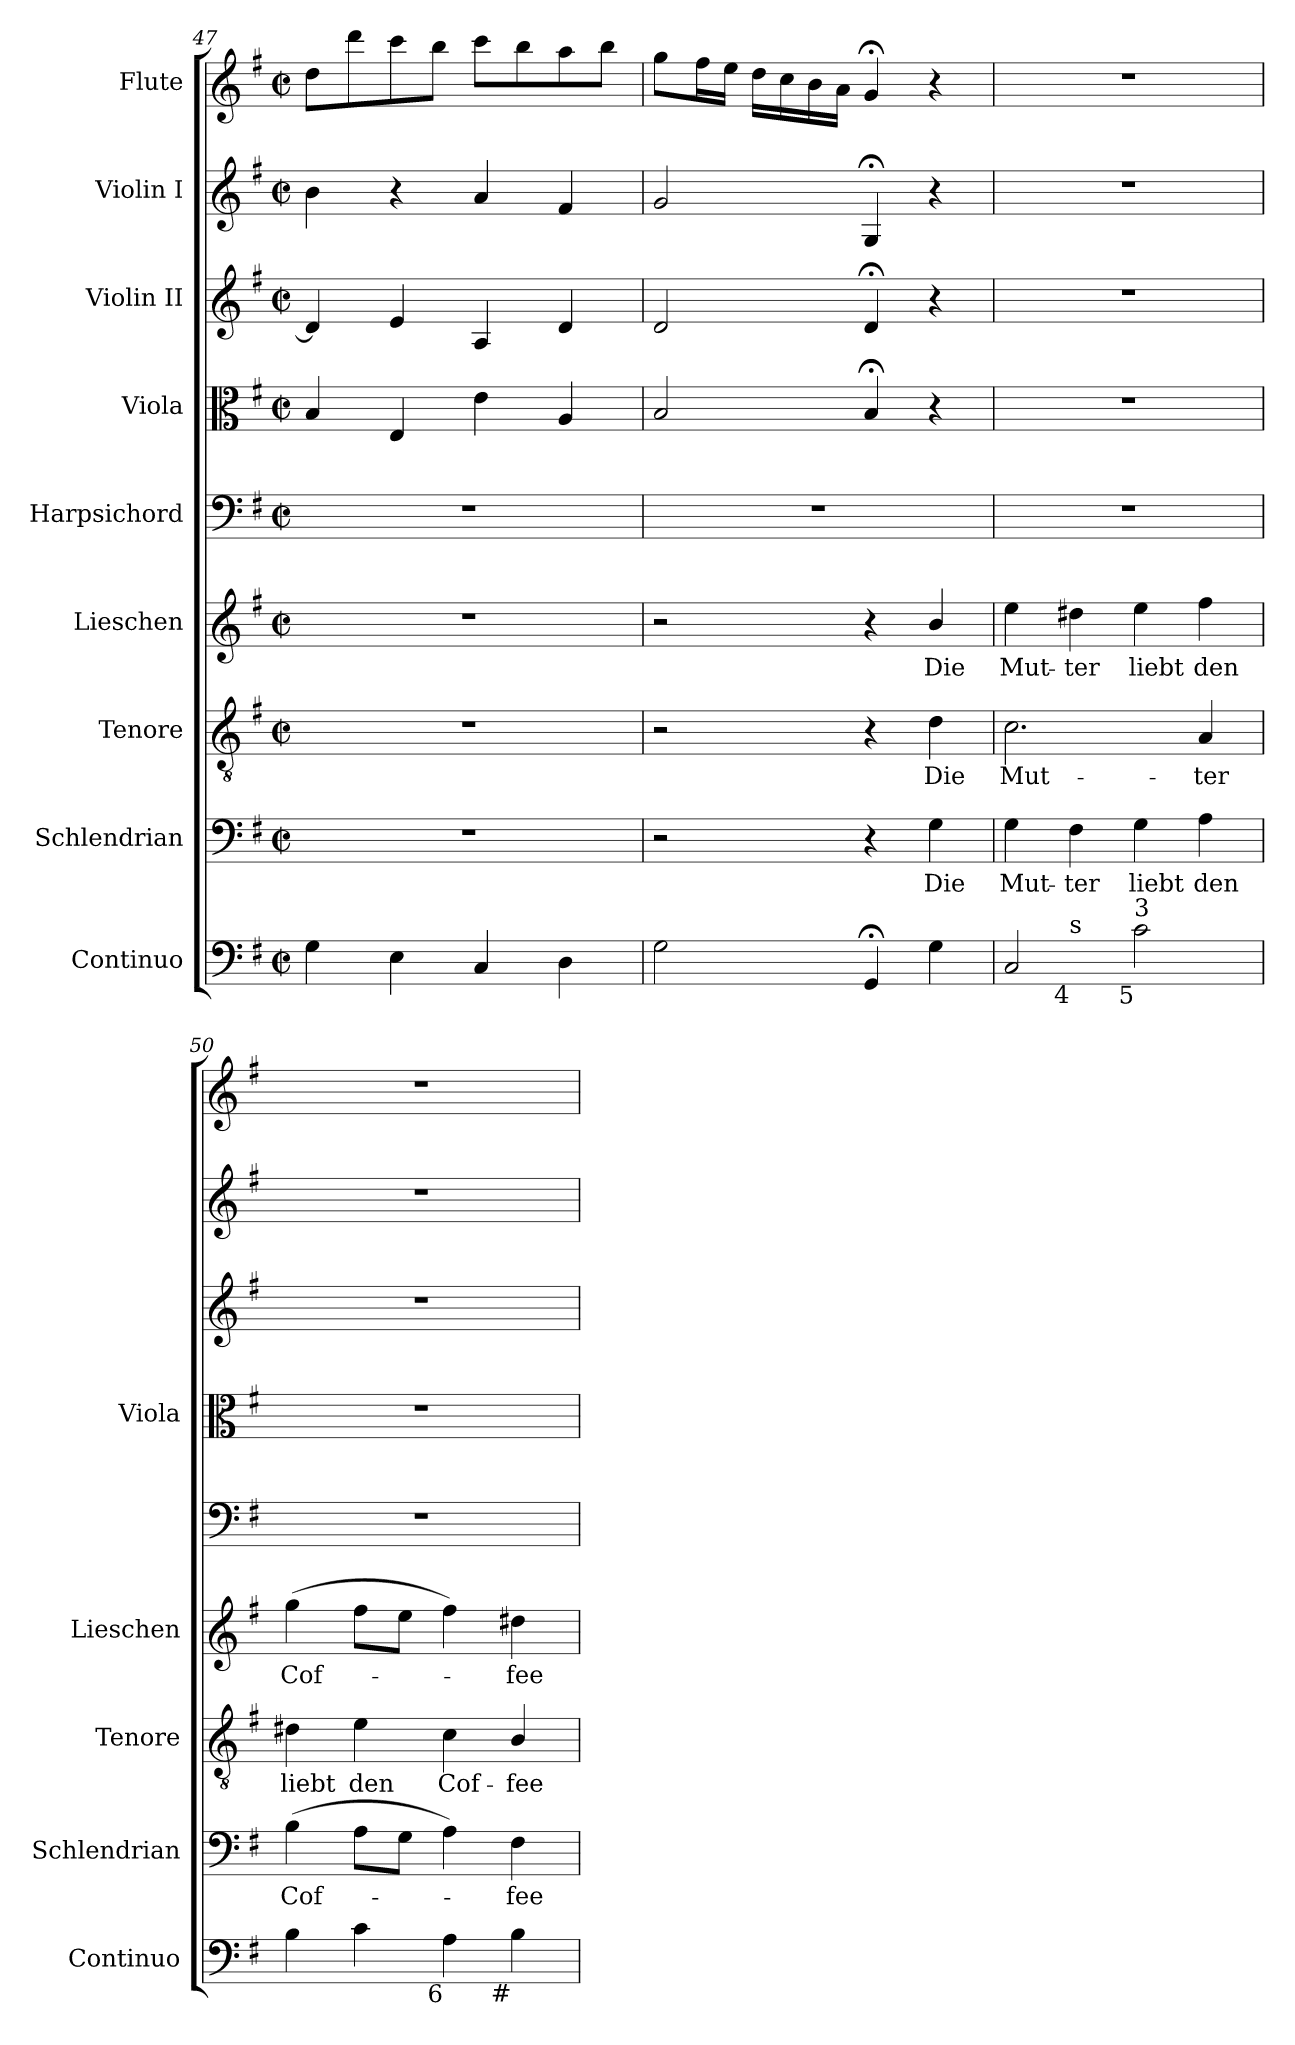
**kern	**kern	**text	**kern	**text	**kern	**text	**kern	**kern	**kern	**kern	**kern
*part9	*part8	*part8	*part7	*part7	*part6	*part6	*part5	*part4	*part3	*part2	*part1
*staff9	*staff8	*staff8	*staff7	*staff7	*staff6	*staff6	*staff5	*staff4	*staff3	*staff2	*staff1
*I"Continuo	*I"Schlendrian	*	*I"Tenore	*	*I"Lieschen	*	*I"Harpsichord	*I"Viola	*I"Violin II	*I"Violin I	*I"Flute
*I'Continuo	*I'Schlendrian	*	*I'Tenore	*	*I'Lieschen	*	*	*I'Viola	*	*	*
!!LO:LB:g=z
*clefF4	*clefF4	*	*clefGv2	*	*clefG2	*	*clefF4	*clefC3	*clefG2	*clefG2	*clefG2
*	*	*	*ITrd7c12	*	*	*	*	*	*	*	*
*k[f#]	*k[f#]	*	*k[f#]	*	*k[f#]	*	*k[f#]	*k[f#]	*k[f#]	*k[f#]	*k[f#]
*G:	*G:	*	*G:	*	*G:	*	*G:	*G:	*G:	*G:	*G:
*M2/2	*M2/2	*	*M2/2	*	*M2/2	*	*M2/2	*M2/2	*M2/2	*M2/2	*M2/2
*met(c|)	*met(c|)	*	*met(c|)	*	*met(c|)	*	*met(c|)	*met(c|)	*met(c|)	*met(c|)	*met(c|)
=47	=47	=47	=47	=47	=47	=47	=47	=47	=47	=47	=47
4Gi\	1r	.	1r	.	1r	.	1r	4Bi/	4di/]	4bi\	8ddi\L
.	.	.	.	.	.	.	.	.	.	.	8dddi\
4Ei\	.	.	.	.	.	.	.	4Ei/	4ei/	4r	8ccci\
.	.	.	.	.	.	.	.	.	.	.	8bbi\J
4Ci/	.	.	.	.	.	.	.	4ei\	4Ai/	4ai/	8ccci\L
.	.	.	.	.	.	.	.	.	.	.	8bbi\
4Di\	.	.	.	.	.	.	.	4Ai/	4di/	4f#i/	8aai\
.	.	.	.	.	.	.	.	.	.	.	8bbi\J
=48	=48	=48	=48	=48	=48	=48	=48	=48	=48	=48	=48
2Gi\	2r	.	2r	.	2r	.	1r	2Bi/	2di/	2gi/	8ggi\L
.	.	.	.	.	.	.	.	.	.	.	16ff#i\L
.	.	.	.	.	.	.	.	.	.	.	16eei\JJ
.	.	.	.	.	.	.	.	.	.	.	16ddi\LL
.	.	.	.	.	.	.	.	.	.	.	16cci\
.	.	.	.	.	.	.	.	.	.	.	16bi\
.	.	.	.	.	.	.	.	.	.	.	16ai\JJ
4GG;i/	4r	.	4r	.	4r	.	.	4B;i/	4d;i/	4G;i/	4g;i/
!	!	!LO:LY:b:color=#000000	!	!	!	!	!	!	!	!	!
!	!	!	!	!LO:LY:b:color=#000000	!	!	!	!	!	!	!
!	!	!	!	!	!	!LO:LY:b:color=#000000	!	!	!	!	!
4Gi\	4Gi\	Die	4Di\	Die	4bi/	Die	.	4r	4r	4r	4r
=49	=49	=49	=49	=49	=49	=49	=49	=49	=49	=49	=49
!	!	!LO:LY:b:color=#000000	!	!	!	!	!	!	!	!	!
!	!	!	!	!LO:LY:b:color=#000000	!	!	!	!	!	!	!
!LO:TX:b:rj:t=5	!	!	!	!	!	!	!	!	!	!	!
!LO:TX:t=3	!	!	!	!	!	!	!	!	!	!	!
!	!	!	!	!	!	!LO:LY:b:color=#000000	!	!	!	!	!
*^	*	*	*	*	*	*	*	*	*	*	*
2Ci/	4ryy	4Gi\	Mut-	2.Ci\	Mut-	4eei\	Mut-	1r	1r	1r	1r	1r
!	!	!	!LO:LY:b:color=#000000	!	!	!	!	!	!	!	!	!
!	!LO:TX:b:rj:t=4	!	!	!	!	!	!	!	!	!	!	!
!	!LO:TX:t=s	!	!	!	!	!	!	!	!	!	!	!
!	!	!	!	!	!	!	!LO:LY:b:color=#000000	!	!	!	!	!
.	2.ryy	4F#i\	-ter	.	.	4dd#Xi\	-ter	.	.	.	.	.
!	!	!	!LO:LY:b:color=#000000	!	!	!	!	!	!	!	!	!
!LO:TX:b:rj:t=5	!	!	!	!	!	!	!	!	!	!	!	!
!LO:TX:t=3	!	!	!	!	!	!	!	!	!	!	!	!
!	!	!	!	!	!	!	!LO:LY:b:color=#000000	!	!	!	!	!
2ci\	.	4Gi\	liebt	.	.	4eei\	liebt	.	.	.	.	.
!	!	!	!LO:LY:b:color=#000000	!	!	!	!	!	!	!	!	!
!	!	!	!	!	!LO:LY:b:color=#000000	!	!	!	!	!	!	!
!	!	!	!	!	!	!	!LO:LY:b:color=#000000	!	!	!	!	!
.	.	4Ai\	den	4AAi/	-ter	4ff#i\	den	.	.	.	.	.
*v	*v	*	*	*	*	*	*	*	*	*	*	*
=50	=50	=50	=50	=50	=50	=50	=50	=50	=50	=50	=50
*^	*	*	*	*	*	*	*	*	*	*	*
!	!	!	!LO:LY:b:color=#000000	!	!	!	!	!	!	!	!	!
*v	*v	*	*	*	*	*	*	*	*	*	*	*
*^	*	*	*	*	*	*	*	*	*	*	*
!	!	!	!	!	!LO:LY:b:color=#000000	!	!	!	!	!	!	!
*v	*v	*	*	*	*	*	*	*	*	*	*	*
*^	*	*	*	*	*	*	*	*	*	*	*
!LO:TX:b:rj:t=#	!	!	!	!	!	!	!	!	!	!	!	!
!	!	!	!	!	!	!	!LO:LY:b:color=#000000	!	!	!	!	!
*v	*v	*	*	*	*	*	*	*	*	*	*	*
4Bi\	(4Bi\	Cof-	4D#Xi\	liebt	(4ggi\	Cof-	1r	1r	1r	1r	1r
!	!	!	!	!LO:LY:b:color=#000000	!	!	!	!	!	!	!
4ci\	8Ai\L	.	4Ei\	den	8ff#i\L	.	.	.	.	.	.
.	8Gi\J	.	.	.	8eei\J	.	.	.	.	.	.
!LO:TX:b:rj:t=6	!	!	!	!	!	!	!	!	!	!	!
!	!	!	!	!LO:LY:b:color=#000000	!	!	!	!	!	!	!
4Ai\	4Ai\)	.	4Ci\	Cof-	4ff#i\)	.	.	.	.	.	.
!	!	!LO:LY:b:color=#000000	!	!	!	!	!	!	!	!	!
!	!	!	!	!LO:LY:b:color=#000000	!	!	!	!	!	!	!
!LO:TX:b:rj:t=#	!	!	!	!	!	!	!	!	!	!	!
!	!	!	!	!	!	!LO:LY:b:color=#000000	!	!	!	!	!
4Bi\	4F#i\	-fee-	4BBi/	-fee-	4dd#Xi\	-fee-	.	.	.	.	.
=	=	=	=	=	=	=	=	=	=	=	=
*-	*-	*-	*-	*-	*-	*-	*-	*-	*-	*-	*-
